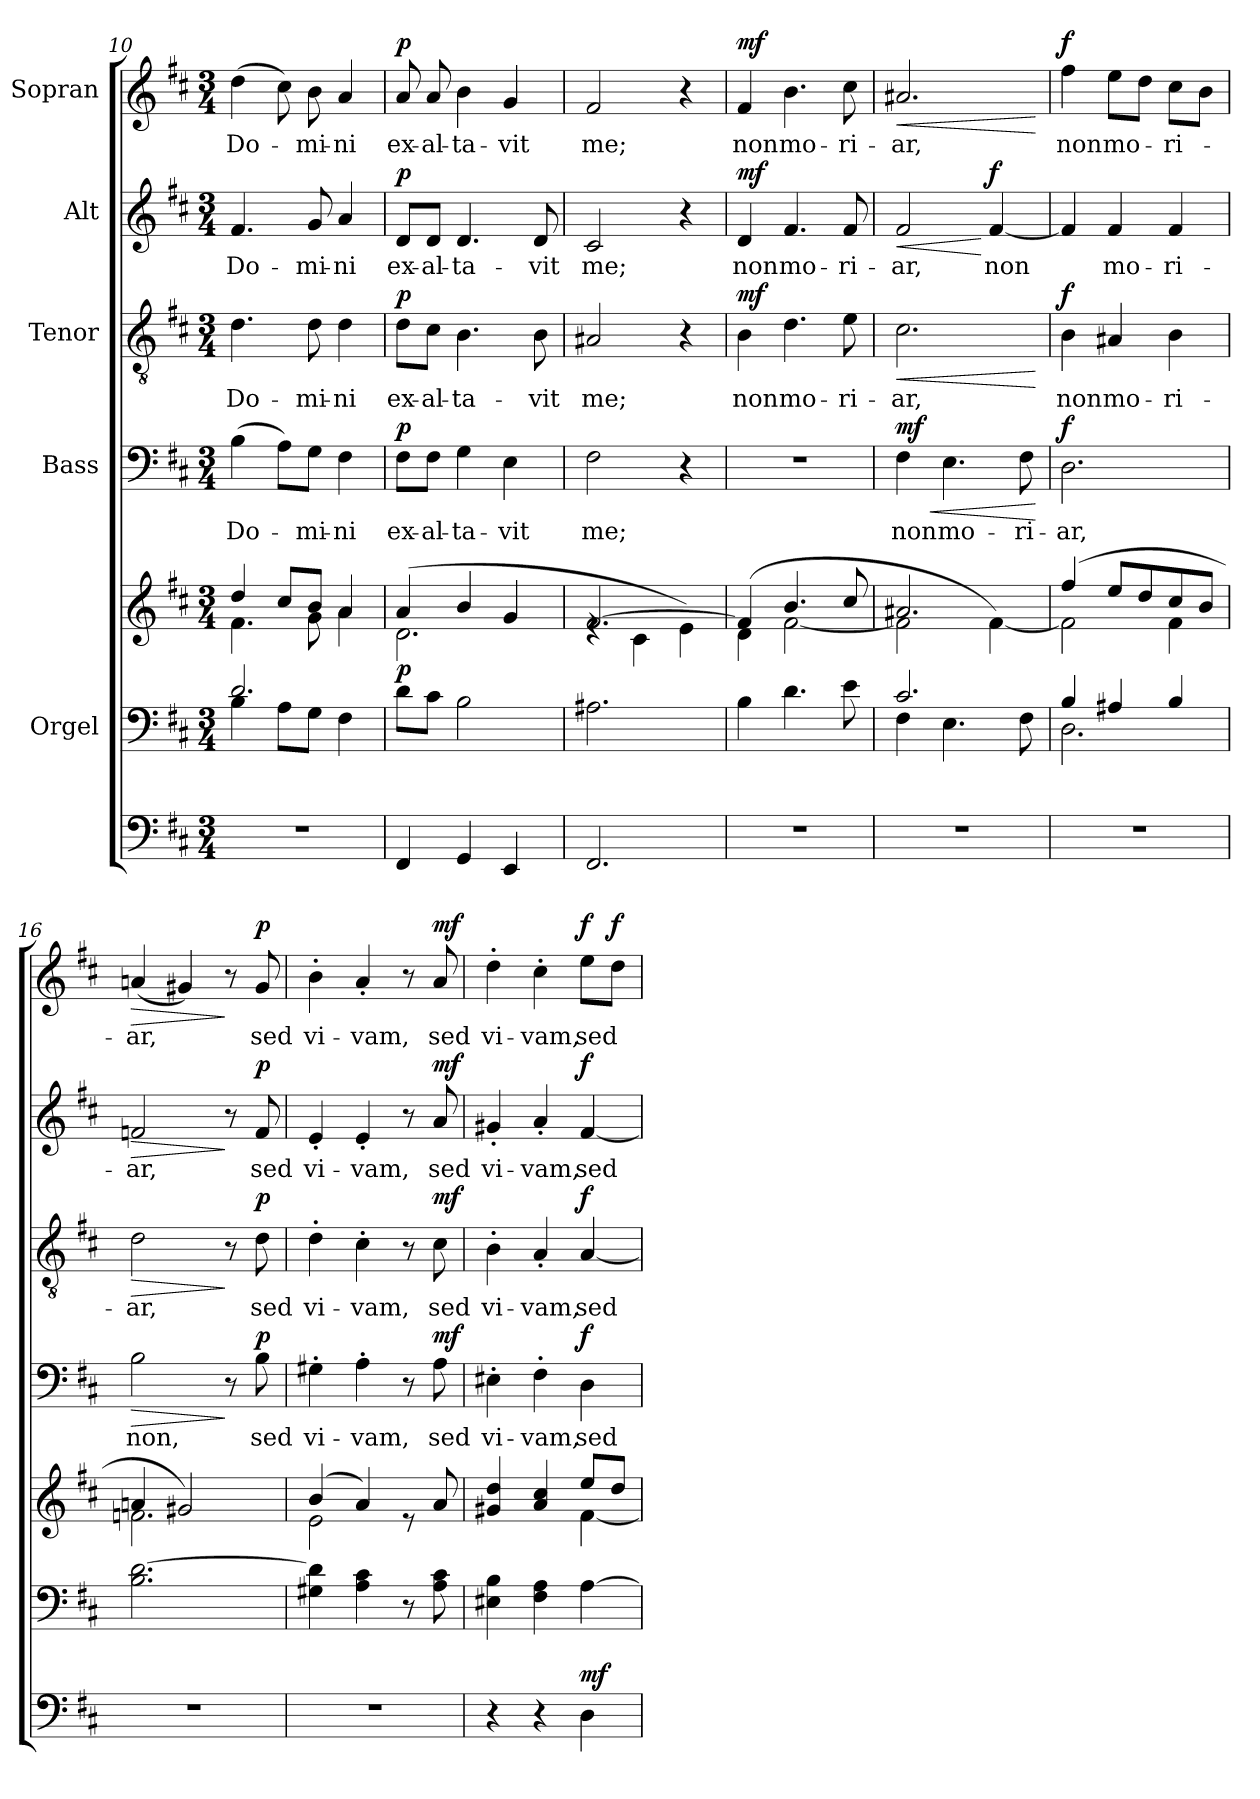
**kern	**dynam	**kern	**kern	**dynam	**kern	**text	**dynam	**kern	**text	**dynam	**kern	**text	**dynam	**kern	**text	**dynam
*part6	*part6	*part5	*part5	*part5	*part4	*part4	*part4	*part3	*part3	*part3	*part2	*part2	*part2	*part1	*part1	*part1
*staff7	*staff7	*staff6	*staff5	*staff5/6	*staff4	*staff4	*staff4	*staff3	*staff3	*staff3	*staff2	*staff2	*staff2	*staff1	*staff1	*staff1
*	*	*I"Orgel	*	*	*I"Bass	*	*	*I"Tenor	*	*	*I"Alt	*	*	*I"Sopran	*	*
*clefF4	*	*clefF4	*clefG2	*	*clefF4	*	*	*clefGv2	*	*	*clefG2	*	*	*clefG2	*	*
*k[f#c#]	*	*k[f#c#]	*k[f#c#]	*	*k[f#c#]	*	*	*k[f#c#]	*	*	*k[f#c#]	*	*	*k[f#c#]	*	*
*D:	*	*D:	*D:	*	*D:	*	*	*D:	*	*	*D:	*	*	*D:	*	*
*M3/4	*	*M3/4	*M3/4	*	*M3/4	*	*	*M3/4	*	*	*M3/4	*	*	*M3/4	*	*
=10	=10	=10	=10	=10	=10	=10	=10	=10	=10	=10	=10	=10	=10	=10	=10	=10
*	*	*^	*^	*	*	*	*	*	*	*	*	*	*	*	*	*
2.r	.	2.d/	4B\	4dd/	4.f#\	.	(>4B\	Do-	.	4.d\	Do-	.	4.f#/	Do-	.	(>4dd\	Do-	.
.	.	.	8A\L	8cc#/L	.	.	8A\L)	.	.	.	.	.	.	.	.	8cc#\)	.	.
.	.	.	8G\J	8b/J	8g\	.	8G\J	-mi-	.	8d\	-mi-	.	8g/	-mi-	.	8b\	-mi-	.
.	.	.	4F#\	4a/	4a\	.	4F#\	-ni	.	4d\	-ni	.	4a/	-ni	.	4a/	-ni	.
=11	=11	=11	=11	=11	=11	=11	=11	=11	=11	=11	=11	=11	=11	=11	=11	=11	=11	=11
!	!	!	!	!	!	!LO:DY:b	!	!	!LO:DY:a	!	!	!LO:DY:a	!	!	!LO:DY:a	!	!	!LO:DY:a
*	*	*v	*v	*	*	*	*	*	*	*	*	*	*	*	*	*	*	*
4FF#/	.	8d\L	(4a/	2.d\	p	8F#\L	ex-	p	8d\L	ex-	p	8d/L	ex-	p	8a/	ex-	p
.	.	8c#\J	.	.	.	8F#\J	-al-	.	8c#\J	-al-	.	8d/J	-al-	.	8a/	-al-	.
4GG/	.	2B\	4b/	.	.	4G\	-ta-	.	4.B\	-ta-	.	4.d/	-ta-	.	4b\	-ta-	.
4EE/	.	.	4g/	.	.	4E\	-vit	.	.	.	.	.	.	.	4g/	-vit	.
.	.	.	.	.	.	.	.	.	8B\	-vit	.	8d/	-vit	.	.	.	.
=12	=12	=12	=12	=12	=12	=12	=12	=12	=12	=12	=12	=12	=12	=12	=12	=12	=12
2.FF#/	.	2.A#X\	[2.f#/	4re	.	2F#\	me;	.	2A#X/	me;	.	2c#/	me;	.	2f#/	me;	.
.	.	.	.	4c#\	.	.	.	.	.	.	.	.	.	.	.	.	.
.	.	.	.	4e\)	.	4r	.	.	4r	.	.	4r	.	.	4r	.	.
=13	=13	=13	=13	=13	=13	=13	=13	=13	=13	=13	=13	=13	=13	=13	=13	=13	=13
!	!	!	!	!	!	!	!	!	!	!	!LO:DY:a	!	!	!LO:DY:a	!	!	!LO:DY:a
2.r	.	4B\	(>4f#/]	4d\	.	2.r	.	.	4B\	non	mf	4d/	non	mf	4f#/	non	mf
.	.	4.d\	4.b/	[2f#\	.	.	.	.	4.d\	mo-	.	4.f#/	mo-	.	4.b\	mo-	.
.	.	8e\	8cc#/	.	.	.	.	.	8e\	-ri-	.	8f#/	-ri-	.	8cc#\	-ri-	.
=14	=14	=14	=14	=14	=14	=14	=14	=14	=14	=14	=14	=14	=14	=14	=14	=14	=14
*	*	*^	*	*	*	*	*	*	*	*	*	*	*	*	*	*	*
!	!	!	!	!	!	!	!	!	!LO:HP:b	!	!	!LO:HP:b	!	!	!LO:HP:b	!	!	!LO:HP:b
!	!	!	!	!	!	!	!	!	!LO:DY:n=1:a	!	!	!	!	!	!	!	!	!
2.r	.	2.c#/	4F#\	2.a#X/	2f#\]	.	4F#\	non	< mf	2.c#\	-ar,	<	2f#/	-ar,	<	2.a#X/	-ar,	<
.	.	.	4.E\	.	.	.	4.E\	mo-	.	.	.	.	.	.	.	.	.	.
!	!	!	!	!	!	!	!	!	!	!	!	!	!	!	!LO:DY:n=1:a	!	!	!
.	.	.	.	.	[4f#\)	.	.	.	.	.	.	.	[4f#/	non	[ f	.	.	.
.	.	.	8F#\	.	.	.	8F#\	-ri-	.	.	.	.	.	.	.	.	.	.
*	*	*v	*v	*	*	*	*	*	*	*	*	*	*	*	*	*	*	*
*	*	*	*v	*v	*	*	*	*	*	*	*	*	*	*	*	*	*
.	.	.	.	.	.	.	[	.	.	[	.	.	.	.	.	[
=15	=15	=15	=15	=15	=15	=15	=15	=15	=15	=15	=15	=15	=15	=15	=15	=15
*	*	*^	*^	*	*	*	*	*	*	*	*	*	*	*	*	*
!	!	!	!	!	!	!	!	!	!LO:DY:a	!	!	!LO:DY:a	!	!	!	!	!	!LO:DY:a
2.r	.	4B/	2.D\	(>4ff#/	2f#\]	.	2.D\	-ar,	f	4B\	non	f	4f#/]	.	.	4ff#\	non	f
.	.	4A#X/	.	8ee/L	.	.	.	.	.	4A#X/	mo-	.	4f#/	mo-	.	8ee\L	mo-	.
.	.	.	.	8dd/	.	.	.	.	.	.	.	.	.	.	.	8dd\J	.	.
.	.	4B/	.	8cc#/	4f#\	.	.	.	.	4B\	-ri-	.	4f#/	-ri-	.	8cc#\L	-ri-	.
.	.	.	.	8b/J	.	.	.	.	.	.	.	.	.	.	.	8b\J	.	.
*	*	*v	*v	*	*	*	*	*	*	*	*	*	*	*	*	*	*	*
=16	=16	=16	=16	=16	=16	=16	=16	=16	=16	=16	=16	=16	=16	=16	=16	=16	=16
!	!	!	!	!	!	!	!	!LO:HP:b	!	!	!LO:HP:b	!	!	!LO:HP:b	!	!	!LO:HP:b
2.r	.	2.B\ [2.d\	4an/	2.fn\	.	2B\	non,	>	2d\	-ar,	>	2fn/	-ar,	>	(4an/	-ar,	>
.	.	.	2g#X/)	.	.	.	.	.	.	.	.	.	.	.	4g#X/)	.	.
.	.	.	.	.	.	8r	.	]	8r	.	]	8r	.	]	8r	.	]
!	!	!	!	!	!	!	!	!LO:DY:a	!	!	!LO:DY:a	!	!	!LO:DY:a	!	!	!LO:DY:a
.	.	.	.	.	.	8B\	sed	p	8d\	sed	p	8f/	sed	p	8g#/	sed	p
!!LO:PB:g=z
=17	=17	=17	=17	=17	=17	=17	=17	=17	=17	=17	=17	=17	=17	=17	=17	=17	=17
2.r	.	4G#X\ 4d\]	(>4b/	2e\	.	4G#X'\	vi-	.	4d'\	vi-	.	4e'/	vi-	.	4b'\	vi-	.
.	.	4A\ 4c#\	4a/)	.	.	4A'\	-vam,	.	4c#'\	-vam,	.	4e'/	-vam,	.	4a'/	-vam,	.
.	.	8r	8re	4ryy	.	8r	.	.	8r	.	.	8r	.	.	8r	.	.
!	!	!	!	!	!	!	!	!LO:DY:a	!	!	!LO:DY:a	!	!	!LO:DY:a	!	!	!LO:DY:a
.	.	8A\ 8c#\	8a/	.	.	8A\	sed	mf	8c#\	sed	mf	8a/	sed	mf	8a/	sed	mf
=18	=18	=18	=18	=18	=18	=18	=18	=18	=18	=18	=18	=18	=18	=18	=18	=18	=18
4r	.	4E#X\ 4B\	4g#X/ 4dd/	2ryy	.	4E#X'\	vi-	.	4B'\	vi-	.	4g#X'/	vi-	.	4dd'\	vi-	.
4r	.	4F#\ 4A\	4a/ 4cc#/	.	.	4F#'\	-vam,	.	4A'/	-vam,	.	4a'/	-vam,	.	4cc#'\	-vam,	.
!	!LO:DY:a	!	!	!	!	!	!	!LO:DY:a	!	!	!LO:DY:a	!	!	!LO:DY:a	!	!	!LO:DY:a
4D\	mf	[4A\	8ee/L	[4f#\	.	4D\	sed	f	[4A/	sed	f	[4f#/	sed	f	8ee\L	sed	f
!	!	!	!	!	!	!	!	!	!	!	!	!	!	!	!	!	!LO:DY:a
.	.	.	8dd/J	.	.	.	.	.	.	.	.	.	.	.	8dd\J	.	f
*	*	*	*v	*v	*	*	*	*	*	*	*	*	*	*	*	*	*
=	=	=	=	=	=	=	=	=	=	=	=	=	=	=	=	=
*-	*-	*-	*-	*-	*-	*-	*-	*-	*-	*-	*-	*-	*-	*-	*-	*-
